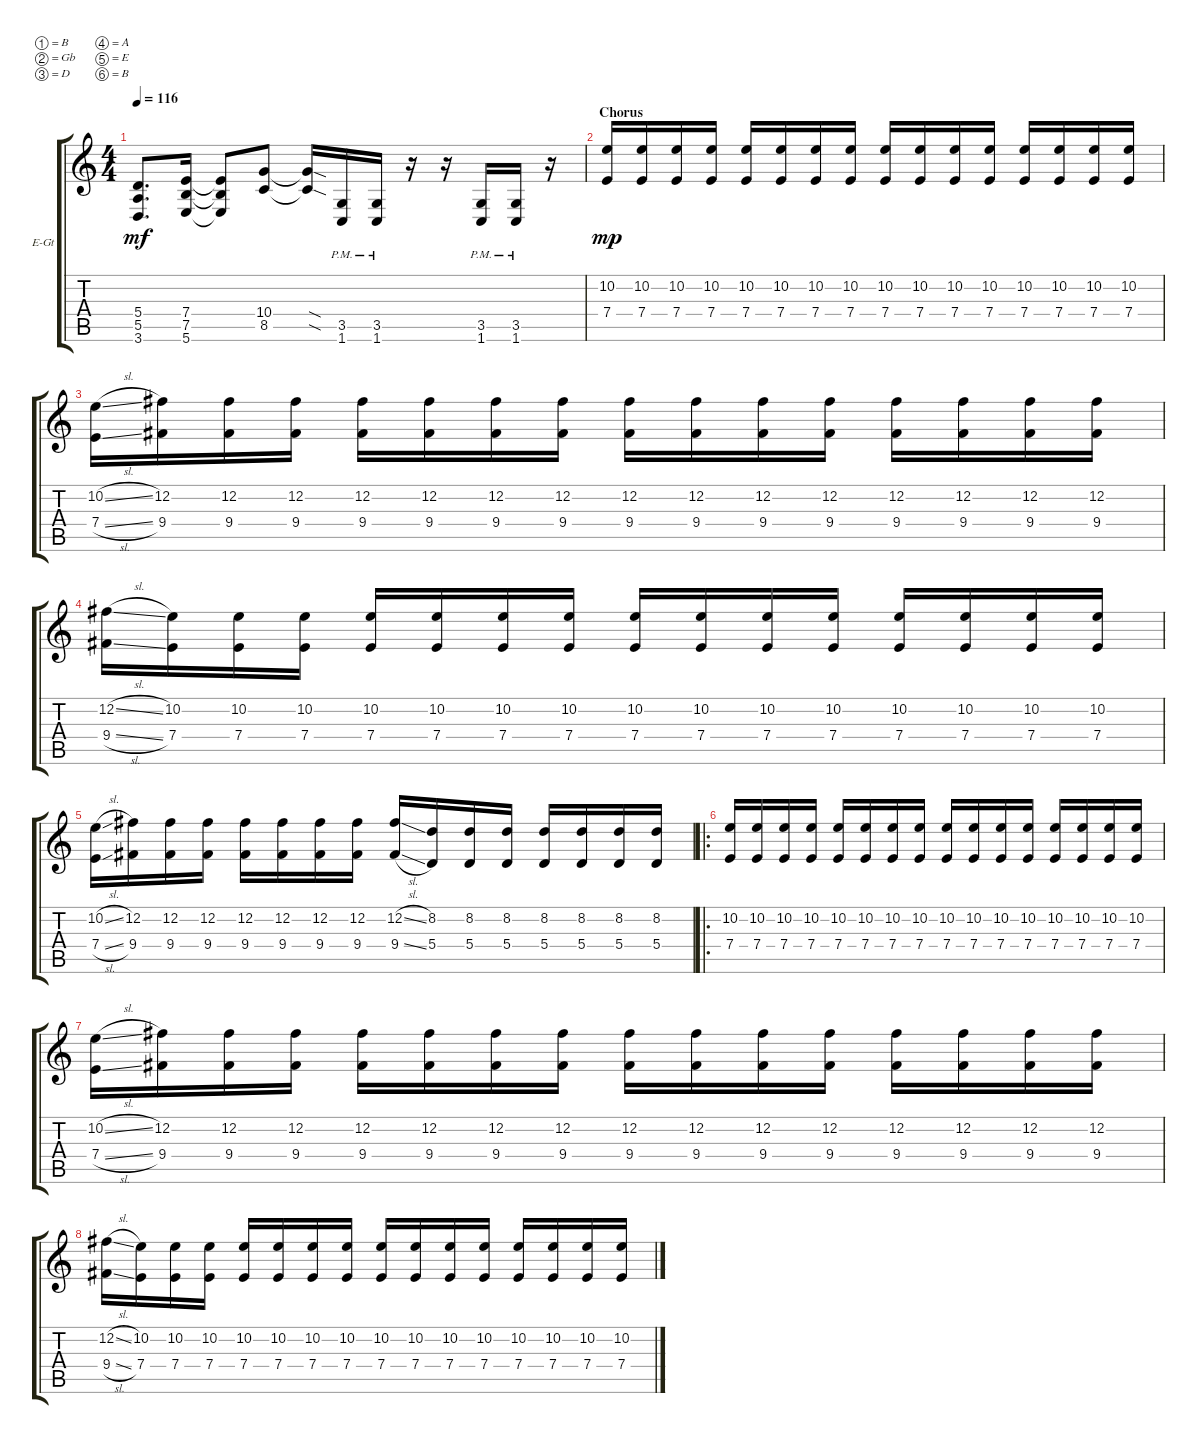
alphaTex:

\bracketExtendMode groupsimilarinstruments
\firstSystemTrackNameOrientation horizontal
\otherSystemsTrackNameOrientation horizontal
\track ("Electric Guitar 1" "E-Gt") {instrument distortionguitar}
\staff {score tabs}
\tuning (B3 Gb3 D3 A2 E2 B1)
\ts (4 4)
\tempo 116
\clef g2
\ks c
(3.6 5.5 5.4).8{d dy mf} (5.6 7.5 7.4).16 (7.4{t} 7.5{t} 5.6{t}).8 (8.5 10.4).8 (8.5{sod t} 10.4{sod t}).16 (1.6{pm} 3.5).16 (1.6{pm} 3.5).16 r.16 r.16 (1.6{pm} 3.5).16 (1.6{pm} 3.5).16 r.16 |
\section ("" "Chorus")
(7.4 10.2).16{dy mp} (7.4 10.2).16 (7.4 10.2).16 (7.4 10.2).16 (7.4 10.2).16 (7.4 10.2).16 (7.4 10.2).16 (7.4 10.2).16 (7.4 10.2).16 (7.4 10.2).16 (7.4 10.2).16 (7.4 10.2).16 (7.4 10.2).16 (7.4 10.2).16 (7.4 10.2).16 (7.4 10.2).16 |
(7.4{sl} 10.2{sl}).16 (12.2 9.4).16 (12.2 9.4).16 (12.2 9.4).16 (12.2 9.4).16 (12.2 9.4).16 (12.2 9.4).16 (12.2 9.4).16 (12.2 9.4).16 (12.2 9.4).16 (12.2 9.4).16 (12.2 9.4).16 (12.2 9.4).16 (12.2 9.4).16 (12.2 9.4).16 (12.2 9.4).16 |
(9.4{sl} 12.2{sl}).16 (7.4 10.2).16 (7.4 10.2).16 (7.4 10.2).16 (7.4 10.2).16 (7.4 10.2).16 (7.4 10.2).16 (7.4 10.2).16 (7.4 10.2).16 (7.4 10.2).16 (7.4 10.2).16 (7.4 10.2).16 (7.4 10.2).16 (7.4 10.2).16 (7.4 10.2).16 (7.4 10.2).16 |
(7.4{sl} 10.2{sl}).16 (12.2 9.4).16 (12.2 9.4).16 (12.2 9.4).16 (12.2 9.4).16 (12.2 9.4).16 (12.2 9.4).16 (12.2 9.4).16 (12.2{sl} 9.4{sl}).16 (5.4 8.2).16 (5.4 8.2).16 (5.4 8.2).16 (5.4 8.2).16 (5.4 8.2).16 (5.4 8.2).16 (5.4 8.2).16 |
\ro
(7.4 10.2).16 (7.4 10.2).16 (7.4 10.2).16 (7.4 10.2).16 (7.4 10.2).16 (7.4 10.2).16 (7.4 10.2).16 (7.4 10.2).16 (7.4 10.2).16 (7.4 10.2).16 (7.4 10.2).16 (7.4 10.2).16 (7.4 10.2).16 (7.4 10.2).16 (7.4 10.2).16 (7.4 10.2).16 |
(7.4{sl} 10.2{sl}).16 (12.2 9.4).16 (12.2 9.4).16 (12.2 9.4).16 (12.2 9.4).16 (12.2 9.4).16 (12.2 9.4).16 (12.2 9.4).16 (12.2 9.4).16 (12.2 9.4).16 (12.2 9.4).16 (12.2 9.4).16 (12.2 9.4).16 (12.2 9.4).16 (12.2 9.4).16 (12.2 9.4).16 |
(9.4{sl} 12.2{sl}).16 (7.4 10.2).16 (7.4 10.2).16 (7.4 10.2).16 (7.4 10.2).16 (7.4 10.2).16 (7.4 10.2).16 (7.4 10.2).16 (7.4 10.2).16 (7.4 10.2).16 (7.4 10.2).16 (7.4 10.2).16 (7.4 10.2).16 (7.4 10.2).16 (7.4 10.2).16 (7.4 10.2).16
